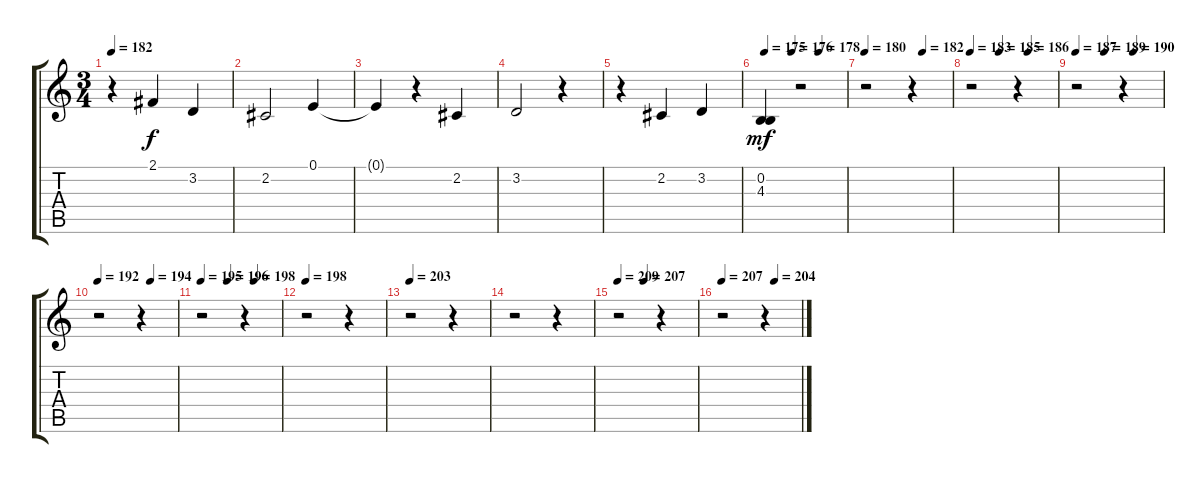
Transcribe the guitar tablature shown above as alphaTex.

\track "" {instrument fx5brightness}
\staff {score tabs}
\tuning (E4 B3 G3 D3 A2 E2) {hide}
\ts (3 4)
\tempo 182
\clef g2
\ks c
r.4{dy f} 2.1.4 3.2.4 |
2.2.2 0.1.4 |
0.1{t}.4 r.4 2.2.4 |
3.2.2 r.4 |
r.4 2.2.4 3.2.4 |
\tempo 175
\tempo (176 0.3333333333333333)
\tempo (178 0.6666666666666666)
(0.2 4.3).4{dy mf} r.2 |
\tempo 180
\tempo (182 0.6666666666666666)
r.2 r.4 |
\tempo 183
\tempo (185 0.3333333333333333)
\tempo (186 0.6666666666666666)
r.2 r.4 |
\tempo 187
\tempo (189 0.3333333333333333)
\tempo (190 0.6666666666666666)
r.2 r.4 |
\tempo 192
\tempo (194 0.6666666666666666)
r.2 r.4 |
\tempo 195
\tempo (196 0.3333333333333333)
\tempo (198 0.6666666666666666)
r.2 r.4 |
\tempo 198
r.2 r.4 |
\tempo 203
r.2 r.4 |
r.2 r.4 |
\tempo 209
\tempo (207 0.3333333333333333)
r.2 r.4 |
\tempo 207
\tempo (204 0.6666666666666666)
r.2 r.4
